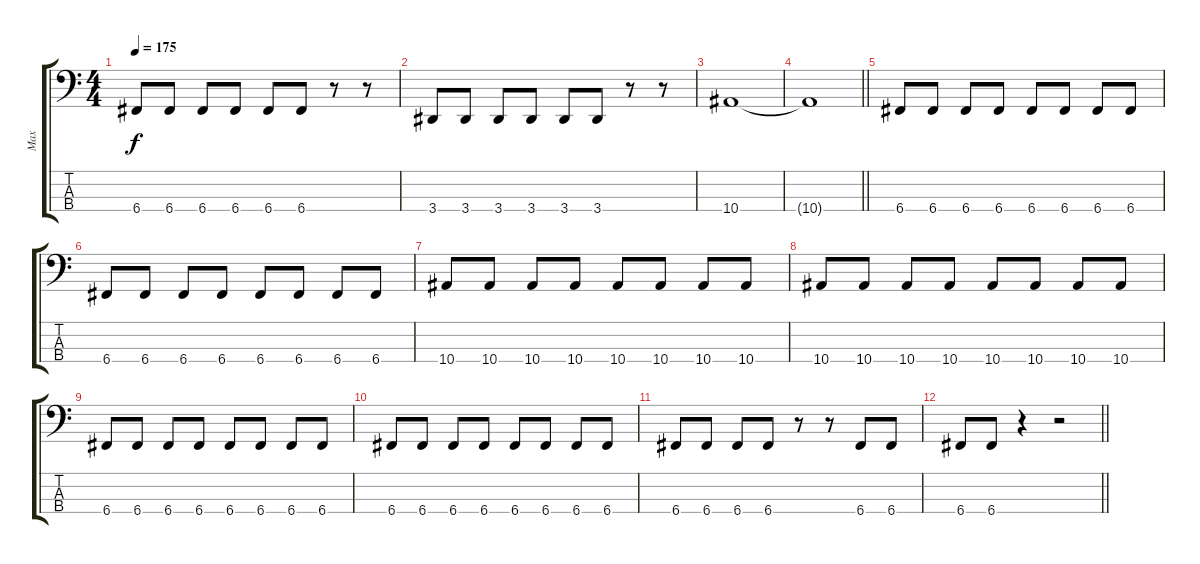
\track ("Max" "Max") {instrument electricbasspick}
\staff {score tabs}
\tuning (F2 C2 G1 C1) {hide}
\ts (4 4)
\tempo 175
\clef f4
\ks c
6.4.8{dy f} 6.4.8 6.4.8 6.4.8 6.4.8 6.4.8 r.8 r.8 |
3.4.8 3.4.8 3.4.8 3.4.8 3.4.8 3.4.8 r.8 r.8 |
10.4.1 |
\barLineRight lightlight
10.4{t}.1 |
6.4.8 6.4.8 6.4.8 6.4.8 6.4.8 6.4.8 6.4.8 6.4.8 |
6.4.8 6.4.8 6.4.8 6.4.8 6.4.8 6.4.8 6.4.8 6.4.8 |
10.4.8 10.4.8 10.4.8 10.4.8 10.4.8 10.4.8 10.4.8 10.4.8 |
10.4.8 10.4.8 10.4.8 10.4.8 10.4.8 10.4.8 10.4.8 10.4.8 |
6.4.8 6.4.8 6.4.8 6.4.8 6.4.8 6.4.8 6.4.8 6.4.8 |
6.4.8 6.4.8 6.4.8 6.4.8 6.4.8 6.4.8 6.4.8 6.4.8 |
6.4.8 6.4.8 6.4.8 6.4.8 r.8 r.8 6.4.8 6.4.8 |
\barLineRight lightlight
6.4.8 6.4.8 r.4 r.2
